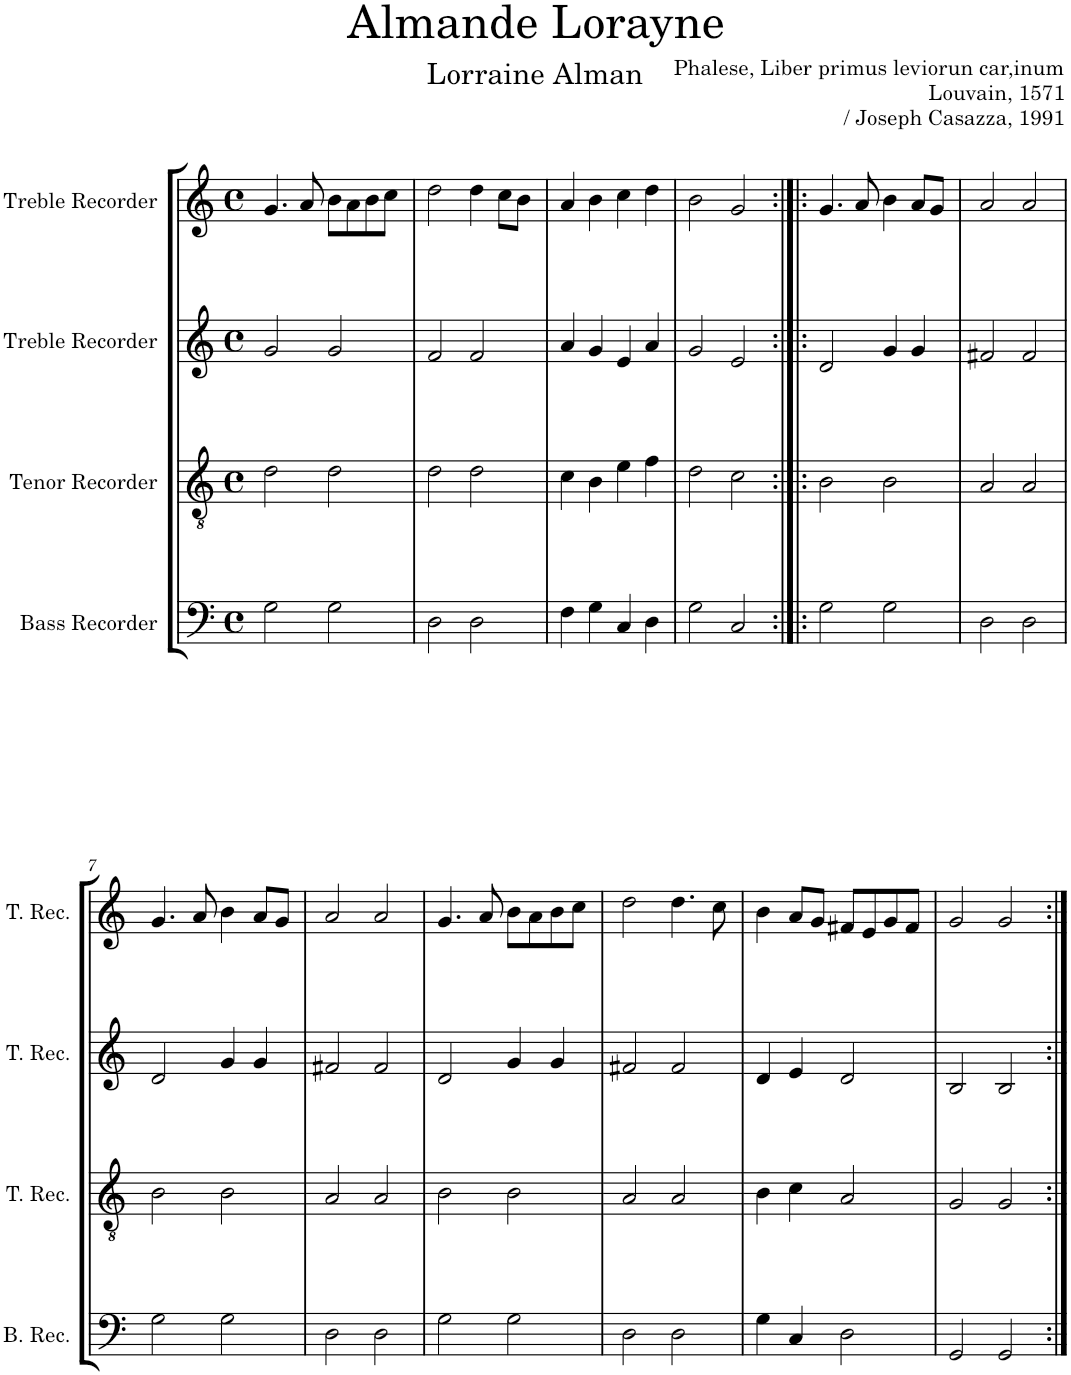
**kern	**kern	**kern	**kern
*part4	*part3	*part2	*part1
*staff4	*staff3	*staff2	*staff1
*I"Bass Recorder	*I"Tenor Recorder	*I"Treble Recorder	*I"Treble Recorder
*I'B. Rec.	*I'T. Rec.	*I'T. Rec.	*I'T. Rec.
*clefF4	*clefGv2	*clefG2	*clefG2
*k[]	*k[]	*k[]	*k[]
*M4/4	*M4/4	*M4/4	*M4/4
*met(c)	*met(c)	*met(c)	*met(c)
=1	=1	=1	=1
2G\	2d\	2g/	4.g/
.	.	.	8a/
2G\	2d\	2g/	8b\L
.	.	.	8a\
.	.	.	8b\
.	.	.	8cc\J
=2	=2	=2	=2
2D\	2d\	2f/	2dd\
2D\	2d\	2f/	4dd\
.	.	.	8cc\L
.	.	.	8b\J
=3	=3	=3	=3
4F\	4c\	4a/	4a/
4G\	4B\	4g/	4b\
4C/	4e\	4e/	4cc\
4D\	4f\	4a/	4dd\
=4	=4	=4	=4
2G\	2d\	2g/	2b\
2C/	2c\	2e/	2g/
=5:|!|:	=5:|!|:	=5:|!|:	=5:|!|:
2G\	2B\	2d/	4.g/
.	.	.	8a/
2G\	2B\	4g/	4b\
.	.	4g/	8a/L
.	.	.	8g/J
=6	=6	=6	=6
2D\	2A/	2f#X/	2a/
2D\	2A/	2f#/	2a/
!!LO:LB:g=z
=7	=7	=7	=7
2G\	2B\	2d/	4.g/
.	.	.	8a/
2G\	2B\	4g/	4b\
.	.	4g/	8a/L
.	.	.	8g/J
=8	=8	=8	=8
2D\	2A/	2f#X/	2a/
2D\	2A/	2f#/	2a/
=9	=9	=9	=9
2G\	2B\	2d/	4.g/
.	.	.	8a/
2G\	2B\	4g/	8b\L
.	.	.	8a\
.	.	4g/	8b\
.	.	.	8cc\J
=10	=10	=10	=10
2D\	2A/	2f#X/	2dd\
2D\	2A/	2f#/	4.dd\
.	.	.	8cc\
=11	=11	=11	=11
4G\	4B\	4d/	4b\
4C/	4c\	4e/	8a/L
.	.	.	8g/J
2D\	2A/	2d/	8f#X/L
.	.	.	8e/
.	.	.	8g/
.	.	.	8f#/J
=12	=12	=12	=12
2GG/	2G/	2B/	2g/
2GG/	2G/	2B/	2g/
=:|!	=:|!	=:|!	=:|!
*-	*-	*-	*-
